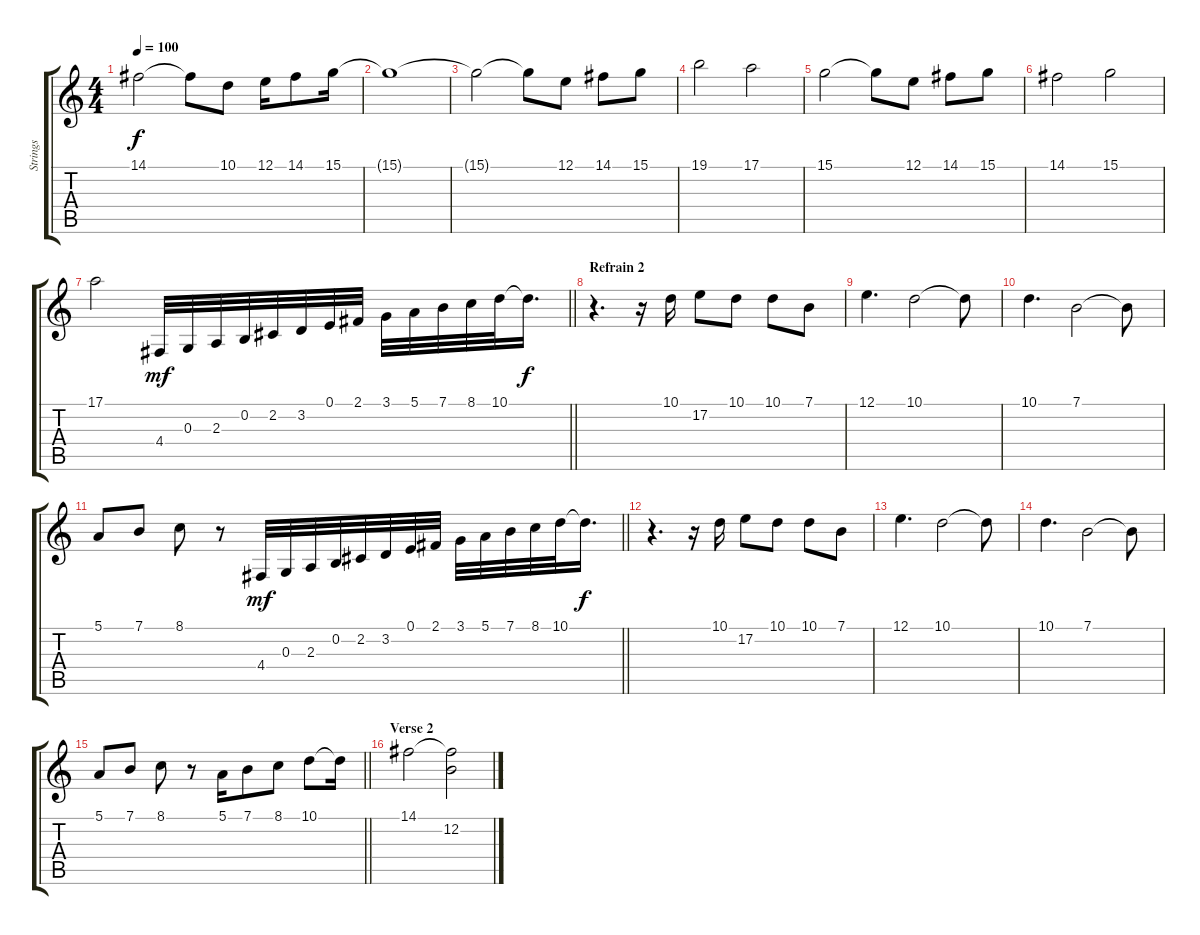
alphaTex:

\track ("Strings" "Strings") {instrument tremolostrings}
\staff {score tabs}
\tuning (E4 B3 G3 D3 A2 E2) {hide}
\ts (4 4)
\tempo 100
\clef g2
\ks c
14.1{t}.2{dy f} 14.1{t}.8 10.1.8 12.1.16 14.1.8 15.1.16 |
15.1{t}.1 |
15.1{t}.2 15.1{t}.8 12.1.8 14.1.8 15.1.8 |
19.1.2 17.1.2 |
15.1.2 15.1{t}.8 12.1.8 14.1.8 15.1.8 |
14.1.2 15.1.2 |
\barLineRight lightlight
17.1.2 4.4.32{dy mf} 0.3.32 2.3.32 0.2.32 2.2.32 3.2.32 0.1.32 2.1.32 3.1.32 5.1.32 7.1.32 8.1.32 10.1.32 10.1{t}.16{d dy f} |
\section ("" "Refrain 2")
r.4{d} r.16 10.1.16 17.2.8 10.1.8 10.1.8 7.1.8 |
12.1.4{d} 10.1.2 10.1{t}.8 |
10.1.4{d} 7.1.2 7.1{t}.8 |
\barLineRight lightlight
5.1.8 7.1.8 8.1.8 r.8 4.4.32{dy mf} 0.3.32 2.3.32 0.2.32 2.2.32 3.2.32 0.1.32 2.1.32 3.1.32 5.1.32 7.1.32 8.1.32 10.1.32 10.1{t}.16{d dy f} |
r.4{d} r.16 10.1.16 17.2.8 10.1.8 10.1.8 7.1.8 |
12.1.4{d} 10.1.2 10.1{t}.8 |
10.1.4{d} 7.1.2 7.1{t}.8 |
\barLineRight lightlight
5.1.8 7.1.8 8.1.8 r.8 5.1.16 7.1.8 8.1.8 10.1.8 10.1{t}.16 |
\section ("" "Verse 2")
14.1.2 (14.1{t} 12.2).2
